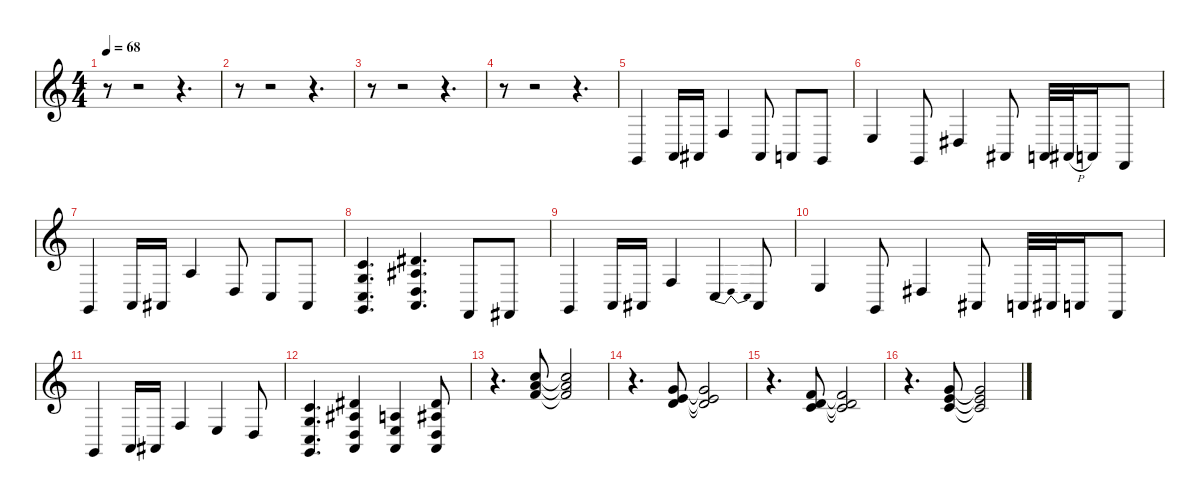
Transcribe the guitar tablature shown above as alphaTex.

\defaultSystemsLayout 4
\hideDynamics
\bracketExtendMode nobrackets
\singleTrackTrackNamePolicy hidden
\multiTrackTrackNamePolicy hidden
\firstSystemTrackNameMode fullname
\otherSystemsTrackNameOrientation horizontal
\track ("Keyboard" "el.pno.") {instrument distortionguitar}
\staff {score}
\tuning (E4 B3 G3 D3 A2 E2)
\displaytranspose 0
\ts (4 4)
\tempo 68
\clef g2
\ks c
r.8{dy mp beam Down} r.2{beam Down} r.4{d beam Down} |
r.8{beam Down} r.2{beam Down} r.4{d beam Down} |
r.8{beam Down} r.2{beam Down} r.4{d beam Down} |
r.8{beam Down} r.2{beam Down} r.4{d beam Down} |
3.6.4{dy f beam Up} 5.6.16{beam Up} 6.6{acc #}.16{beam Up} 3.4.4{beam Up} 6.6{acc #}.8{beam Up} 5.6.8{beam Up} 3.6.8{beam Up} |
7.5.4{beam Up} 3.6.8{beam Up} 6.5{acc #}.4{beam Up} 1.5{acc #}.8{beam Up} 0.5.32{beam Up} 1.5{h acc #}.32{beam Up} 0.5.16{beam Up} 1.6.8{beam Up} |
3.6.4{beam Up} 5.6.16{beam Up} 6.6{acc #}.16{beam Up} 7.4.4{beam Up} 5.5.8{beam Up} 3.5.8{beam Up} 1.5{acc #}.8{beam Up} |
(5.3 5.4 3.5 3.6).4{d beam Up} (8.3{acc #} 8.4{acc #} 5.5 5.6).4{d beam Up} 1.6.8{beam Up} 2.6{acc #}.8{beam Up} |
3.6.4{beam Up} 5.6.16{beam Up} 6.6{acc #}.16{beam Up} 8.5.4{beam Up} 8.6{be (bendrelease 0 0 9.999999599999999 4 19.999999199999998 4 30 0)}.4{beam Up} 6.6{acc #}.8{beam Up} |
7.5.4{beam Up} 3.6.8{beam Up} 6.5{acc #}.4{beam Up} 1.5{acc #}.8{beam Up} 0.5.32{beam Up} 1.5{acc #}.32{beam Up} 0.5.16{beam Up} 1.6.8{beam Up} |
3.6.4{beam Up} 5.6.16{beam Up} 6.6{acc #}.16{beam Up} 3.4.4{beam Up} 7.5.4{beam Up} 5.5.8{beam Up} |
(5.3 5.4 3.5 3.6).4{d beam Up} (8.3{acc #} 8.4{acc #} 5.5 5.6).4{beam Up} (7.4 7.5 5.6).4{beam Up} (8.3{acc #} 8.4{acc #} 5.5 5.6).8{beam Up} |
r.4{d beam Down} (8.1 10.2 10.3).8{beam Up} (8.1{t} 10.2{t} 10.3{t}).2{beam Up} |
r.4{d beam Down} (0.1 8.2 7.3).8{beam Up} (0.1{t} 8.2{t} 7.3{t}).2{beam Up} |
r.4{d beam Down} (6.2 7.3 10.4).8{beam Up} (6.2{t} 7.3{t} 10.4{t}).2{beam Up} |
r.4{d beam Down} (8.2 9.3 10.4).8{beam Up} (8.2{t} 9.3{t} 10.4{t}).2{beam Up}
